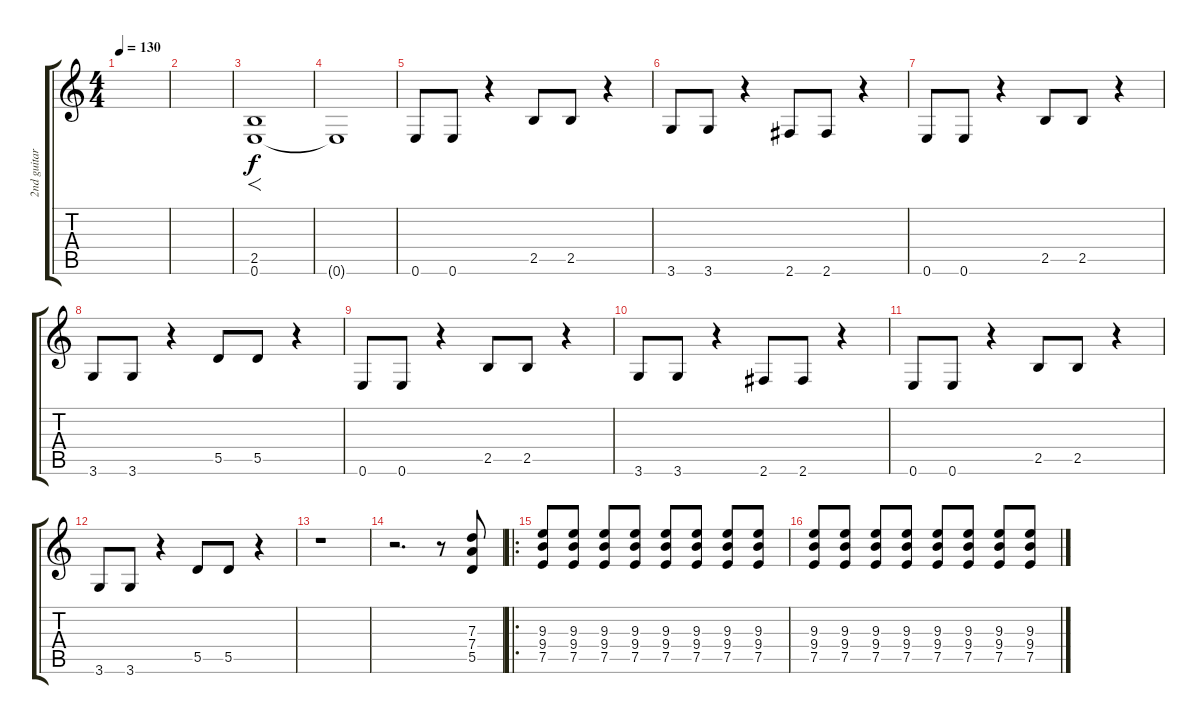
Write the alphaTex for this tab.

\track ("2nd guitar" "2nd guitar") {instrument distortionguitar}
\staff {score tabs}
\tuning (E4 B3 G3 D3 A2 E2) {hide}
\ts (4 4)
\tempo 130
\clef g2
\ks c
|
|
(2.5 0.6).1{f} |
0.6{t}.1 |
0.6.8 0.6.8 r.4 2.5.8 2.5.8 r.4 |
3.6.8 3.6.8 r.4 2.6.8 2.6.8 r.4 |
0.6.8 0.6.8 r.4 2.5.8 2.5.8 r.4 |
3.6.8 3.6.8 r.4 5.5.8 5.5.8 r.4 |
0.6.8 0.6.8 r.4 2.5.8 2.5.8 r.4 |
3.6.8 3.6.8 r.4 2.6.8 2.6.8 r.4 |
0.6.8 0.6.8 r.4 2.5.8 2.5.8 r.4 |
3.6.8 3.6.8 r.4 5.5.8 5.5.8 r.4 |
r.1 |
r.2{d} r.8 (7.3 7.4 5.5).8 |
\ro
(9.3 9.4 7.5).8 (9.3 9.4 7.5).8 (9.3 9.4 7.5).8 (9.3 9.4 7.5).8 (9.3 9.4 7.5).8 (9.3 9.4 7.5).8 (9.3 9.4 7.5).8 (9.3 9.4 7.5).8 |
(9.3 9.4 7.5).8 (9.3 9.4 7.5).8 (9.3 9.4 7.5).8 (9.3 9.4 7.5).8 (9.3 9.4 7.5).8 (9.3 9.4 7.5).8 (9.3 9.4 7.5).8 (9.3 9.4 7.5).8
